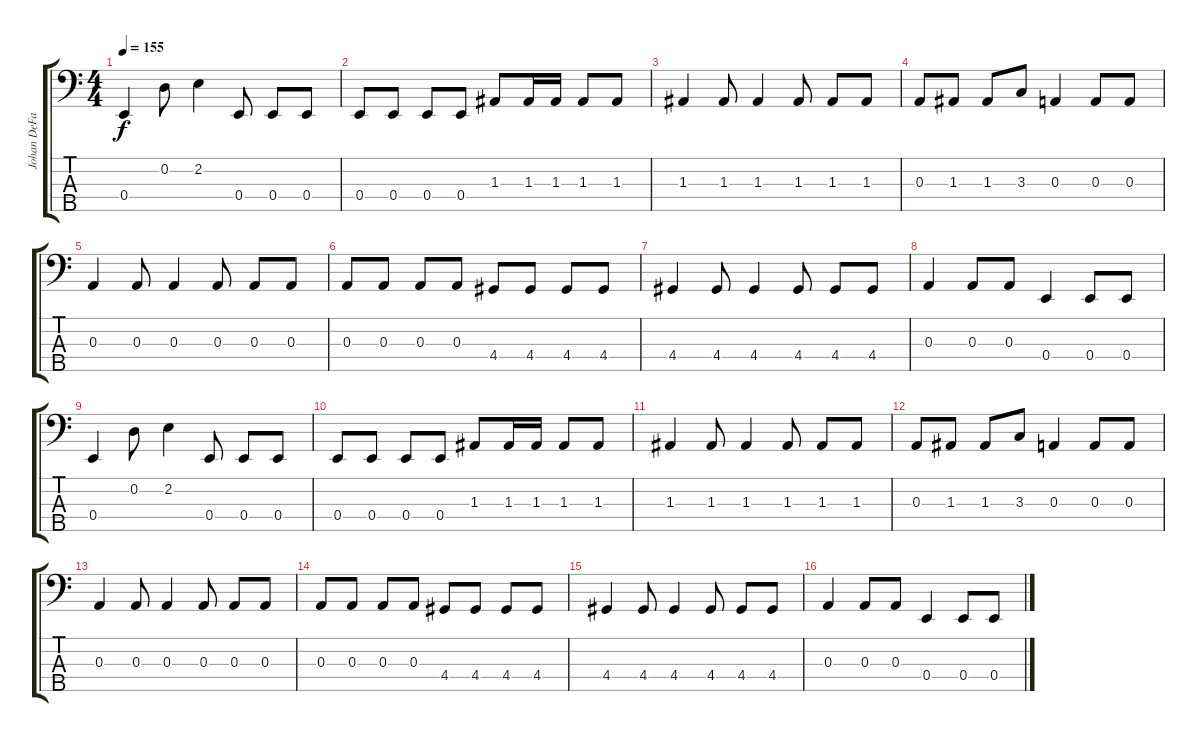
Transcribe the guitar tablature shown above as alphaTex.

\track ("Johan DeFarfalla" "Johan DeFa") {instrument electricbassfinger}
\staff {score tabs}
\tuning (G2 D2 A1 E1 B0) {hide}
\ts (4 4)
\tempo 155
\clef f4
\ks c
0.4.4{dy f} 0.2.8 2.2.4 0.4.8 0.4.8 0.4.8 |
0.4.8 0.4.8 0.4.8 0.4.8 1.3.8 1.3.16 1.3.16 1.3.8 1.3.8 |
1.3.4 1.3.8 1.3.4 1.3.8 1.3.8 1.3.8 |
0.3.8 1.3.8 1.3.8 3.3.8 0.3.4 0.3.8 0.3.8 |
0.3.4 0.3.8 0.3.4 0.3.8 0.3.8 0.3.8 |
0.3.8 0.3.8 0.3.8 0.3.8 4.4.8 4.4.8 4.4.8 4.4.8 |
4.4.4 4.4.8 4.4.4 4.4.8 4.4.8 4.4.8 |
0.3.4 0.3.8 0.3.8 0.4.4 0.4.8 0.4.8 |
0.4.4 0.2.8 2.2.4 0.4.8 0.4.8 0.4.8 |
0.4.8 0.4.8 0.4.8 0.4.8 1.3.8 1.3.16 1.3.16 1.3.8 1.3.8 |
1.3.4 1.3.8 1.3.4 1.3.8 1.3.8 1.3.8 |
0.3.8 1.3.8 1.3.8 3.3.8 0.3.4 0.3.8 0.3.8 |
0.3.4 0.3.8 0.3.4 0.3.8 0.3.8 0.3.8 |
0.3.8 0.3.8 0.3.8 0.3.8 4.4.8 4.4.8 4.4.8 4.4.8 |
4.4.4 4.4.8 4.4.4 4.4.8 4.4.8 4.4.8 |
0.3.4 0.3.8 0.3.8 0.4.4 0.4.8 0.4.8
